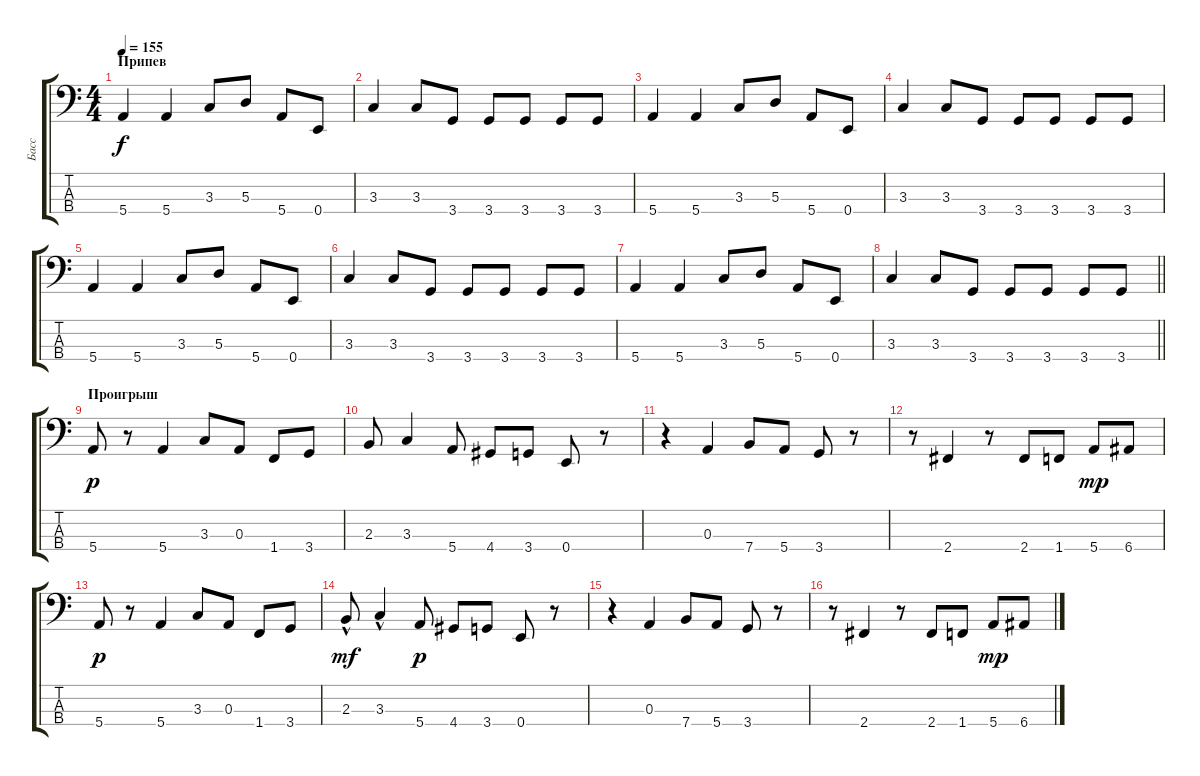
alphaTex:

\track ("Басс" "Басс") {instrument electricbassfinger}
\staff {score tabs}
\tuning (G2 D2 A1 E1) {hide}
\ts (4 4)
\section ("" "Припев")
\tempo 155
\clef f4
\ks c
5.4.4{dy f} 5.4.4 3.3.8 5.3.8 5.4.8 0.4.8 |
3.3.4 3.3.8 3.4.8 3.4.8 3.4.8 3.4.8 3.4.8 |
5.4.4 5.4.4 3.3.8 5.3.8 5.4.8 0.4.8 |
3.3.4 3.3.8 3.4.8 3.4.8 3.4.8 3.4.8 3.4.8 |
5.4.4 5.4.4 3.3.8 5.3.8 5.4.8 0.4.8 |
3.3.4 3.3.8 3.4.8 3.4.8 3.4.8 3.4.8 3.4.8 |
5.4.4 5.4.4 3.3.8 5.3.8 5.4.8 0.4.8 |
\barLineRight lightlight
3.3.4 3.3.8 3.4.8 3.4.8 3.4.8 3.4.8 3.4.8 |
\section ("" "Проигрыш")
5.4.8{dy p} r.8 5.4.4 3.3.8 0.3.8 1.4.8 3.4.8 |
2.3.8 3.3.4 5.4.8 4.4.8 3.4.8 0.4.8 r.8 |
r.4 0.3.4 7.4.8 5.4.8 3.4.8 r.8 |
r.8 2.4.4 r.8 2.4.8 1.4.8 5.4.8{dy mp} 6.4.8 |
5.4.8{dy p} r.8 5.4.4 3.3.8 0.3.8 1.4.8 3.4.8 |
2.3{hac}.8{dy mf} 3.3{hac}.4 5.4.8{dy p} 4.4.8 3.4.8 0.4.8 r.8 |
r.4 0.3.4 7.4.8 5.4.8 3.4.8 r.8 |
r.8 2.4.4 r.8 2.4.8 1.4.8 5.4.8{dy mp} 6.4.8
